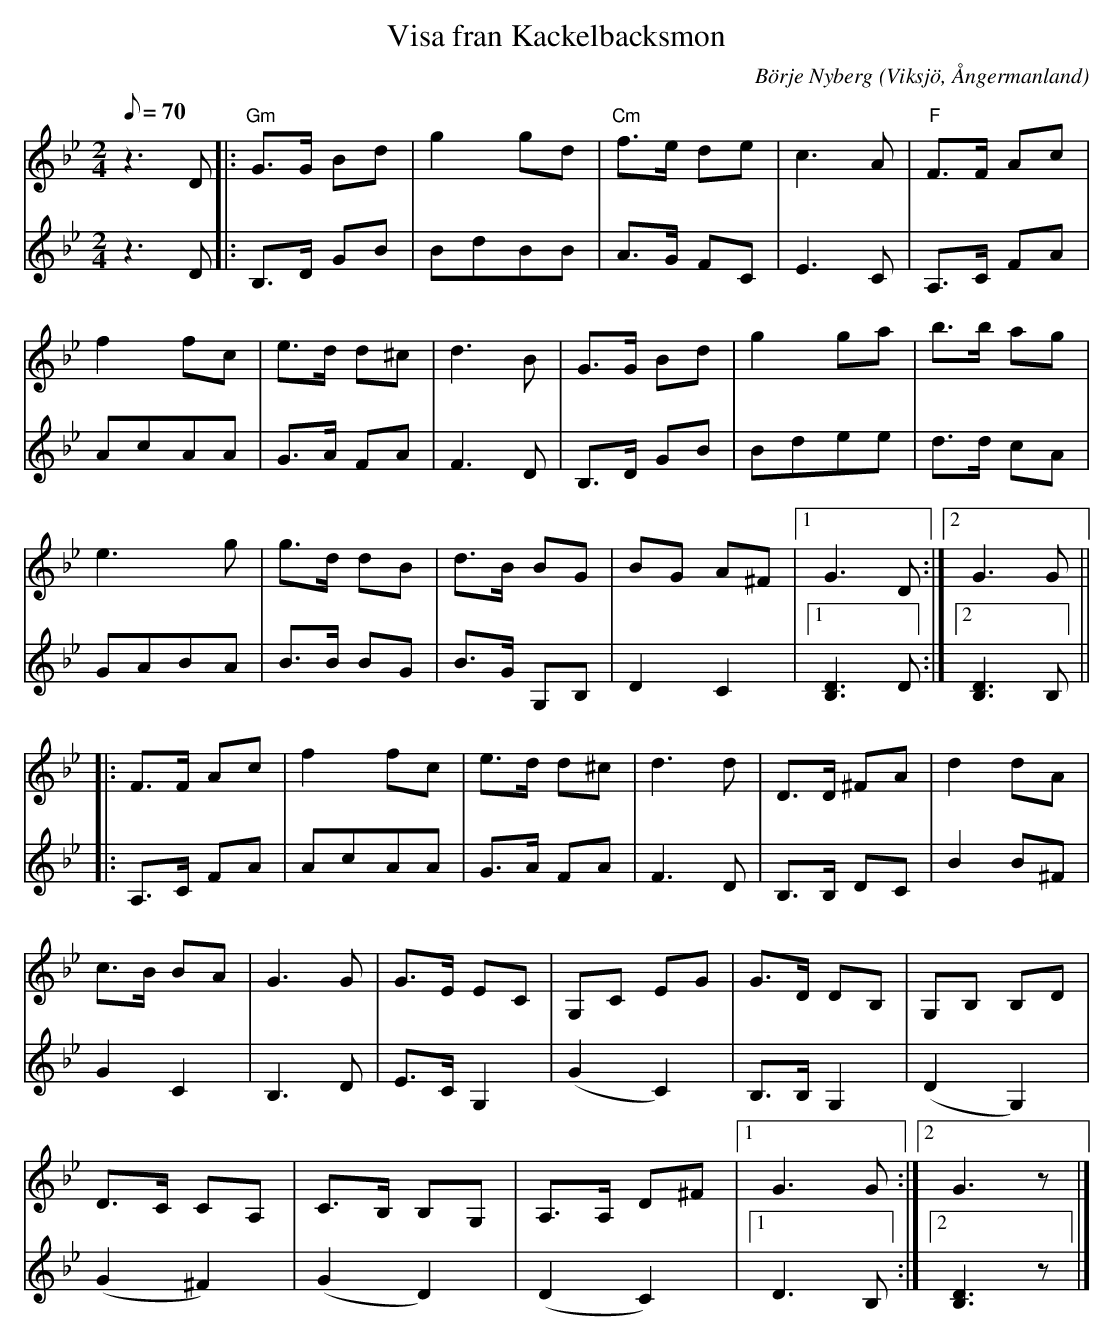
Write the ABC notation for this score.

X:1
T:Visa fran Kackelbacksmon
C:Börje Nyberg
O:Viksjö, Ångermanland
M:2/4
L:1/8
Q:70
K:Gm
V:1
z2> D2|: "Gm"G>G Bd | g2 gd | "Cm"f>e de | c2>A2 | "F"F>F Ac |
f2 fc | e>d d^c | d2>B2 | G>G Bd |g2 ga | b>b ag |
e2> g2 | g>d dB |d>B BG |BG A^F |1 G2> D2 :|2 G2> G2 ||
|: F>F Ac | f2 fc | e>d d^c | d2>d2 | D>D ^FA | d2 dA |
c>B BA |G2> G2 | G>E EC | G,C EG | G>D DB, | G,B, B,D |
D>C CA, | C>B, B,G, | A,>A, D^F |1 G2> G2 :|2 G2> z2 |]
V:2
z2> D2 |: B,>D GB | BdBB | A>G FC | E2>C2 | A,>C FA |
AcAA | G>A FA| F2> D2 | B,>D GB | Bdee | d>d cA |
GABA | B>B BG | B>G G,B, | D2C2 |1 [D2B,2]> D2 :|2 [D2B,2]> B,2 ||
|: A,>C FA | AcAA | G>A FA | F2> D2 | B,>B, DC | B2 B^F |
G2 C2 | B,2> D2 | E>C G,2 | (G2 C2) | B,>B, G,2 | (D2 G,2) |
(G2 ^F2) | (G2 D2) | (D2 C2) |1 D2> B,2 :|2 [D2B,2]> z2 |]
